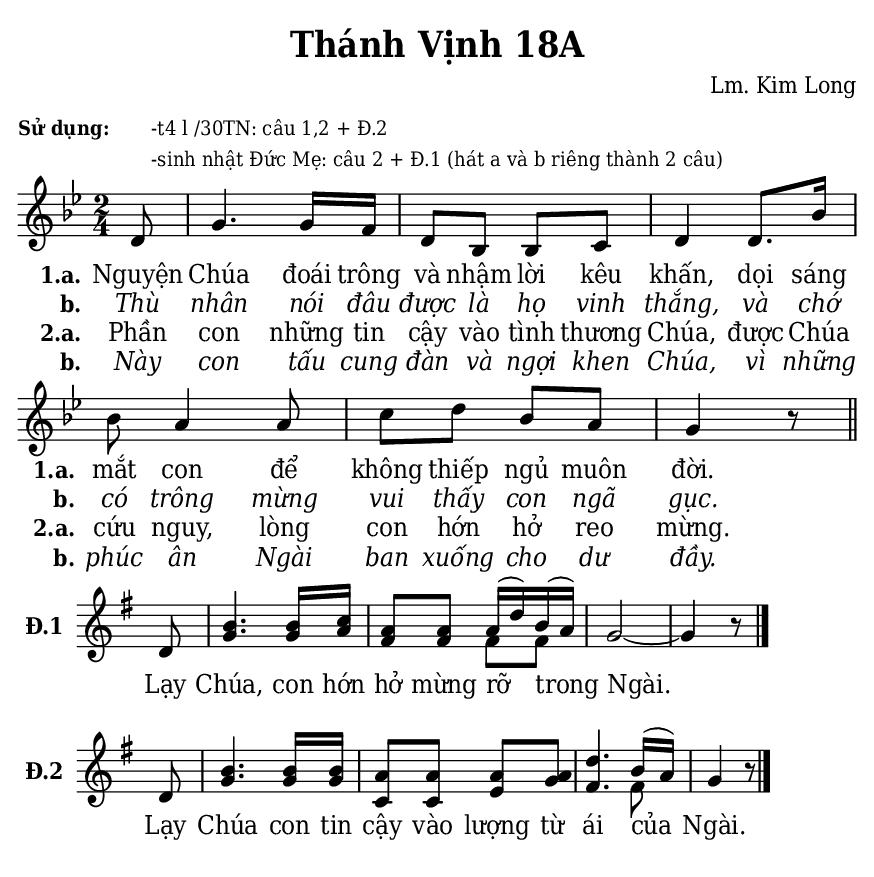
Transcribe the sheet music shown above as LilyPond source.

% Cài đặt chung
\version "2.22.1"
\include "english.ly"

\header {
  title = "Thánh Vịnh 18A"
  composer = "Lm. Kim Long"
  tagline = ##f
}

% mã nguồn cho những chức năng chưa hỗ trợ trong phiên bản lilypond hiện tại
% cung cấp bởi cộng đồng lilypond khi gửi email đến lilypond-user@gnu.org
% Đổi kích thước nốt cho bè phụ
notBePhu =
#(define-music-function (font-size music) (number? ly:music?)
   (for-some-music
     (lambda (m)
       (if (music-is-of-type? m 'rhythmic-event)
           (begin
             (set! (ly:music-property m 'tweaks)
                   (cons `(font-size . ,font-size)
                         (ly:music-property m 'tweaks)))
             #t)
           #f))
     music)
   music)

% in số phiên khúc trên mỗi dòng
#(define (add-grob-definition grob-name grob-entry)
     (set! all-grob-descriptions
           (cons ((@@ (lily) completize-grob-entry)
                  (cons grob-name grob-entry))
                 all-grob-descriptions)))

#(add-grob-definition
    'StanzaNumberSpanner
    `((direction . ,LEFT)
      (font-series . bold)
      (padding . 1.0)
      (side-axis . ,X)
      (stencil . ,ly:text-interface::print)
      (X-offset . ,ly:side-position-interface::x-aligned-side)
      (Y-extent . ,grob::always-Y-extent-from-stencil)
      (meta . ((class . Spanner)
               (interfaces . (font-interface
                              side-position-interface
                              stanza-number-interface
                              text-interface))))))

\layout {
    \context {
      \Global
      \grobdescriptions #all-grob-descriptions
    }
    \context {
      \Score
      \remove Stanza_number_align_engraver
      \consists
        #(lambda (context)
           (let ((texts '())
                 (syllables '()))
             (make-engraver
              (acknowledgers
               ((stanza-number-interface engraver grob source-engraver)
                  (set! texts (cons grob texts)))
               ((lyric-syllable-interface engraver grob source-engraver)
                  (set! syllables (cons grob syllables))))
              ((stop-translation-timestep engraver)
                 (for-each
                  (lambda (text)
                    (for-each
                     (lambda (syllable)
                       (ly:pointer-group-interface::add-grob
                        text
                        'side-support-elements
                        syllable))
                     syllables))
                  texts)
                 (set! syllables '())))))
    }
    \context {
      \Lyrics
      \remove Stanza_number_engraver
      \consists
        #(lambda (context)
           (let ((text #f)
                 (last-stanza #f))
             (make-engraver
              ((process-music engraver)
                 (let ((stanza (ly:context-property context 'stanza #f)))
                   (if (and stanza (not (equal? stanza last-stanza)))
                       (let ((column (ly:context-property context
'currentCommandColumn)))
                         (set! last-stanza stanza)
                         (if text
                             (ly:spanner-set-bound! text RIGHT column))
                         (set! text (ly:engraver-make-grob engraver
'StanzaNumberSpanner '()))
                         (ly:grob-set-property! text 'text stanza)
                         (ly:spanner-set-bound! text LEFT column)))))
              ((finalize engraver)
                 (if text
                     (let ((column (ly:context-property context
'currentCommandColumn)))
                       (ly:spanner-set-bound! text RIGHT column)))))))
      \override StanzaNumberSpanner.horizon-padding = 10000
    }
}

stanzaReminderOff =
  \temporary \override StanzaNumberSpanner.after-line-breaking =
     #(lambda (grob)
        ;; Can be replaced with (not (first-broken-spanner? grob)) in 2.23.
        (if (let ((siblings (ly:spanner-broken-into (ly:grob-original grob))))
              (and (pair? siblings)
                   (not (eq? grob (car siblings)))))
            (ly:grob-suicide! grob)))

stanzaReminderOn = \undo \stanzaReminderOff
% kết thúc mã nguồn

% Nhạc
nhacPhanMot = \relative c' {
  \key bf \major
  \time 2/4
  \partial 8 d8 |
  g4. g16 f |
  d8 bf bf c |
  d4 d8. bf'16 |
  bf8 a4 a8 |
  c d bf a |
  g4 r8 \bar "||"
}

nhacPhanHai = \relative c' {
  \key g \major
  \time 2/4
  \partial 8 d8 |
  <<
    {
      b'4. b16 c |
      a8 a
    }
    {
      g4. g16 a |
      fs8 fs
    }
  >>
  <<
    {
      \voiceOne
      a16 (d) b (a)
    }
    \new Voice = "splitpart" {
      \voiceTwo
      fs8 fs
    }
  >>
  \oneVoice
  g2 ~ |
  g4 r8 \bar "|."
}

nhacPhanBa = \relative c' {
  \key g \major
  \time 2/4
  \partial 8 d8 |
  <<
    {
      b'4. b16 b |
      a8 a a a |
      d4.
    }
    {
      g,4. g16 g |
      c,8 c e g |
      fs4.
    }
  >>
  <<
    {
      \voiceOne
      b16 (a)
    }
    \new Voice = "splitpart" {
      \voiceTwo
      fs8
    }
  >>
  \oneVoice
  g4 r8 \bar "|."
}

% Lời
loiPhanMot = \lyricmode {
  <<
    {
      \set stanza = "1.a."
      Nguyện Chúa đoái trông và nhậm lời kêu khấn,
      dọi sáng mắt con để không thiếp ngủ muôn đời.
    }
    \new Lyrics {
	    \set associatedVoice = "beSop"
	    \set stanza = "b."
      \override Lyrics.LyricText.font-shape = #'italic
	    Thù nhân nói đâu được là họ vinh thắng,
	    và chớ có trông mừng vui thấy con ngã gục.
    }
    \new Lyrics {
	    \set associatedVoice = "beSop"
	    \set stanza = "2.a."
	    Phần con những tin cậy vào tình thương Chúa,
	    được Chúa cứu nguy, lòng con hớn hở reo mừng.
    }
    \new Lyrics {
	    \set associatedVoice = "beSop"
	    \set stanza = "b."
      \override Lyrics.LyricText.font-shape = #'italic
	    Này con tấu cung đàn và ngợi khen Chúa,
	    vì những phúc ân Ngài ban xuống cho dư đầy.
    }
  >>
}

loiPhanHai = \lyricmode {
  Lạy Chúa, con hớn hở mừng rỡ trong Ngài.
}

loiPhanBa = \lyricmode {
  Lạy Chúa con tin cậy vào lượng từ ái của Ngài.
}

% Dàn trang
\paper {
  #(set-paper-size "a5")
  top-margin = 3\mm
  bottom-margin = 3\mm
  left-margin = 3\mm
  right-margin = 3\mm
  indent = #0
  #(define fonts
	 (make-pango-font-tree "Deja Vu Serif Condensed"
	 		       "Deja Vu Serif Condensed"
			       "Deja Vu Serif Condensed"
			       (/ 20 20)))
  print-page-number = ##f
  ragged-bottom = ##t
}

\markup {
  \vspace #1
  \fill-line {
    \column {
      \left-align {
        \line { \bold \small "Sử dụng:" }
      }
    }
    \column {
      \left-align {
        \line { \small "-t4 l /30TN: câu 1,2 + Đ.2" }
        \line { \small "-sinh nhật Đức Mẹ: câu 2 + Đ.1 (hát a và b riêng thành 2 câu)" }
      }
    }
    \column {
      \left-align {
      }
    }
  }
}

\score {
  <<
    \new Staff <<
        \clef treble
        \new Voice = beSop {
          \nhacPhanMot
        }
      \new Lyrics \lyricsto beSop \loiPhanMot
    >>
  >>
  \layout {
    \override Lyrics.LyricSpace.minimum-distance = #0.5
    \override Score.BarNumber.break-visibility = ##(#f #f #f)
    \override Score.SpacingSpanner.uniform-stretching = ##t
  }
}

\score {
  <<
    \new Staff \with {
      \remove "Time_signature_engraver"
      instrumentName = \markup { \bold "Đ.1" }} <<
        \clef treble
        \new Voice = beSop {
          \nhacPhanHai
        }
      \new Lyrics \lyricsto beSop \loiPhanHai
    >>
  >>
  \layout {
    indent = 10
    \override Staff.TimeSignature.transparent = ##t
    \override Lyrics.LyricSpace.minimum-distance = #0.8
    \override Score.BarNumber.break-visibility = ##(#f #f #f)
    \override Score.SpacingSpanner.uniform-stretching = ##t
    %ragged-last = ##f
  }
}

\score {
  <<
    \new Staff \with {
      \remove "Time_signature_engraver"
      instrumentName = \markup { \bold "Đ.2" }} <<
        \clef treble
        \new Voice = beSop {
          \nhacPhanBa
        }
      \new Lyrics \lyricsto beSop \loiPhanBa
    >>
  >>
  \layout {
    indent = 10
    \override Staff.TimeSignature.transparent = ##t
    \override Lyrics.LyricSpace.minimum-distance = #1
    \override Score.BarNumber.break-visibility = ##(#f #f #f)
    \override Score.SpacingSpanner.uniform-stretching = ##t
  }
}
